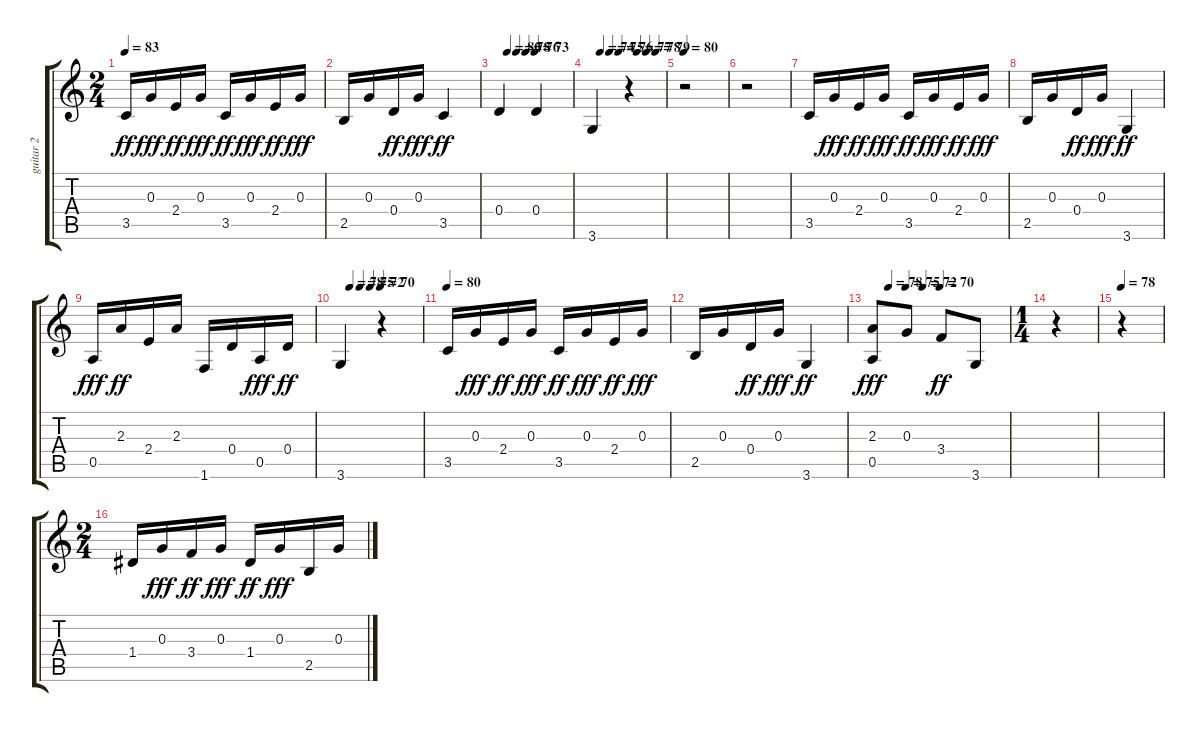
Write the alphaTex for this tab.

\track ("guitar 2" "guitar 2") {instrument acousticguitarnylon}
\staff {score tabs}
\tuning (E4 B3 G3 D3 A2 E2) {hide}
\ts (2 4)
\tempo 83
\clef g2
\ks c
3.5.16{dy ff} 0.3.16{dy fff} 2.4.16{dy ff} 0.3.16{dy fff} 3.5.16{dy ff} 0.3.16{dy fff} 2.4.16{dy ff} 0.3.16{dy fff} |
2.5.16 0.3.16 0.4.16{dy ff} 0.3.16{dy fff} 3.5.4{dy ff} |
\tempo (80 0.125)
\tempo (78 0.25)
\tempo (76 0.375)
\tempo (73 0.5)
0.4.4 0.4.4 |
\tempo (74 0.125)
\tempo (75 0.25)
\tempo (76 0.375)
\tempo (77 0.625)
\tempo (78 0.75)
\tempo (79 0.875)
3.6.4 r.4 |
\tempo 80
r.2 |
r.2 |
3.5.16 0.3.16{dy fff} 2.4.16{dy ff} 0.3.16{dy fff} 3.5.16{dy ff} 0.3.16{dy fff} 2.4.16{dy ff} 0.3.16{dy fff} |
2.5.16 0.3.16 0.4.16{dy ff} 0.3.16{dy fff} 3.6.4{dy ff} |
0.5.16{dy fff} 2.3.16{dy ff} 2.4.16 2.3.16 1.6.16 0.4.16 0.5.16{dy fff} 0.4.16{dy ff} |
\tempo (78 0.125)
\tempo (75 0.25)
\tempo (72 0.375)
\tempo (70 0.5)
3.6.4 r.4 |
\tempo 80
3.5.16 0.3.16{dy fff} 2.4.16{dy ff} 0.3.16{dy fff} 3.5.16{dy ff} 0.3.16{dy fff} 2.4.16{dy ff} 0.3.16{dy fff} |
2.5.16 0.3.16 0.4.16{dy ff} 0.3.16{dy fff} 3.6.4{dy ff} |
\tempo (78 0.125)
\tempo (75 0.25)
\tempo (72 0.375)
\tempo (70 0.5)
(2.3 0.5).8{dy fff} 0.3.8 3.4.8{dy ff} 3.6.8 |
\ts (1 4)
r.4 |
\tempo 78
r.4 |
\ts (2 4)
1.4.16 0.3.16{dy fff} 3.4.16{dy ff} 0.3.16{dy fff} 1.4.16{dy ff} 0.3.16{dy fff} 2.5.16 0.3.16
